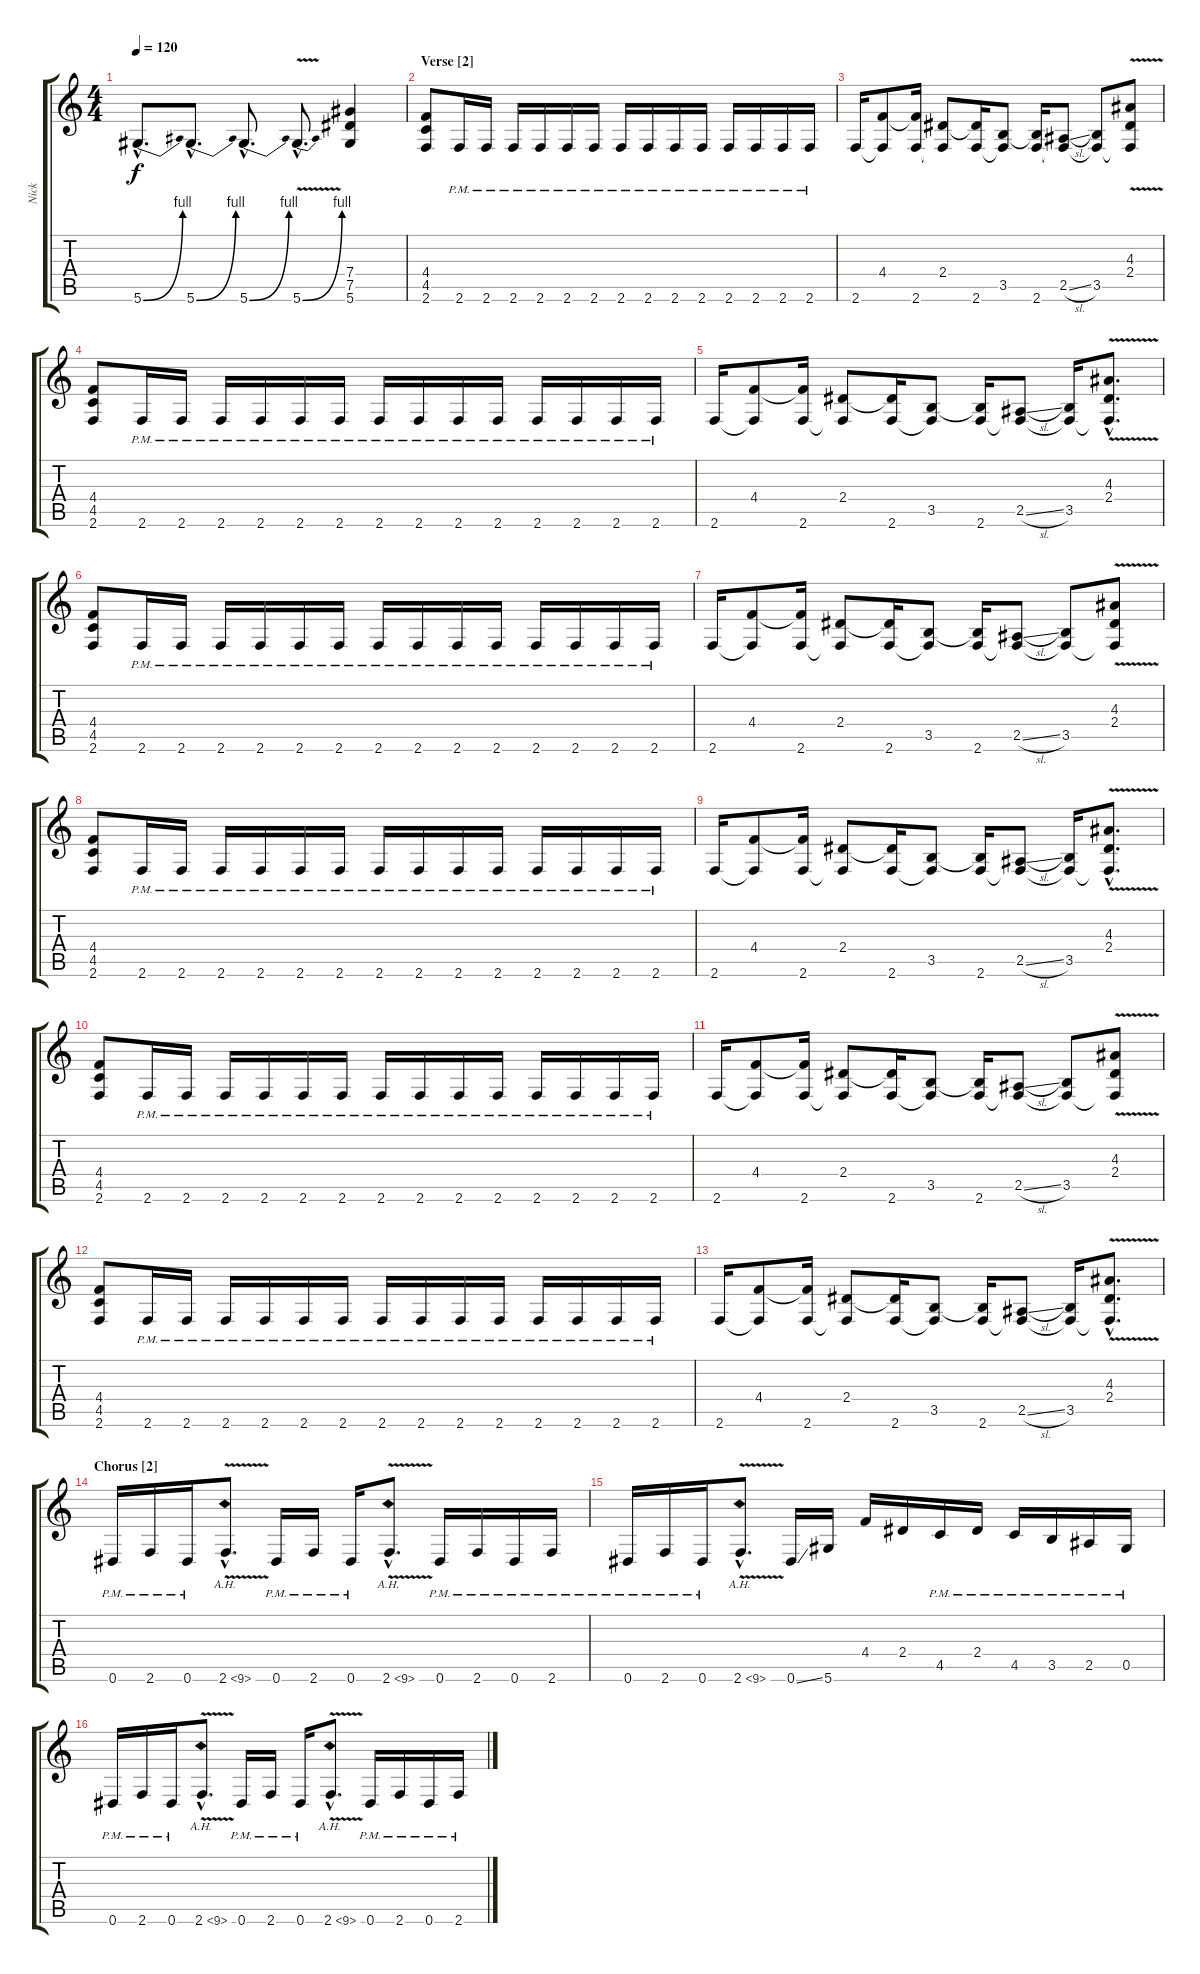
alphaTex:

\track ("Nick" "Nick") {instrument distortionguitar}
\staff {score tabs}
\tuning (Eb4 Bb3 Gb3 Db3 Ab2 Eb2) {hide}
\ts (4 4)
\tempo 120
\clef g2
\ks c
5.6{be (bend 0 0 60 4) hac}.8{d dy f} 5.6{be (bend 0 0 60 4) hac}.8{d} 5.6{be (bend 0 0 60 4) hac}.8{d} 5.6{be (bend 0 0 60 4) v hac}.8{d} (7.4 7.5 5.6).4 |
\section ("" "Verse [2]")
(4.4 4.5 2.6).8 2.6{pm}.16 2.6{pm}.16 2.6{pm}.16 2.6{pm}.16 2.6{pm}.16 2.6{pm}.16 2.6{pm}.16 2.6{pm}.16 2.6{pm}.16 2.6{pm}.16 2.6{pm}.16 2.6{pm}.16 2.6{pm}.16 2.6{pm}.16 |
2.6.16 (4.4 2.6{t}).8 (4.4{t} 2.6).16 (2.4 2.6{t}).8 (2.4{t} 2.6).16 (3.5 2.6{t}).8 (3.5{t} 2.6).16 (2.5{sl} 2.6{t}).8 (3.5 2.6{t}).8 (4.3 2.4{v} 2.6{t}).8 |
(4.4 4.5 2.6).8 2.6{pm}.16 2.6{pm}.16 2.6{pm}.16 2.6{pm}.16 2.6{pm}.16 2.6{pm}.16 2.6{pm}.16 2.6{pm}.16 2.6{pm}.16 2.6{pm}.16 2.6{pm}.16 2.6{pm}.16 2.6{pm}.16 2.6{pm}.16 |
2.6.16 (4.4 2.6{t}).8 (4.4{t} 2.6).16 (2.4 2.6{t}).8 (2.4{t} 2.6).16 (3.5 2.6{t}).8 (3.5{t} 2.6).16 (2.5{sl} 2.6{t}).8 (3.5 2.6{t}).16 (4.3{v hac} 2.4{v hac} 2.6{hac t}).8{d} |
(4.4 4.5 2.6).8 2.6{pm}.16 2.6{pm}.16 2.6{pm}.16 2.6{pm}.16 2.6{pm}.16 2.6{pm}.16 2.6{pm}.16 2.6{pm}.16 2.6{pm}.16 2.6{pm}.16 2.6{pm}.16 2.6{pm}.16 2.6{pm}.16 2.6{pm}.16 |
2.6.16 (4.4 2.6{t}).8 (4.4{t} 2.6).16 (2.4 2.6{t}).8 (2.4{t} 2.6).16 (3.5 2.6{t}).8 (3.5{t} 2.6).16 (2.5{sl} 2.6{t}).8 (3.5 2.6{t}).8 (4.3 2.4{v} 2.6{t}).8 |
(4.4 4.5 2.6).8 2.6{pm}.16 2.6{pm}.16 2.6{pm}.16 2.6{pm}.16 2.6{pm}.16 2.6{pm}.16 2.6{pm}.16 2.6{pm}.16 2.6{pm}.16 2.6{pm}.16 2.6{pm}.16 2.6{pm}.16 2.6{pm}.16 2.6{pm}.16 |
2.6.16 (4.4 2.6{t}).8 (4.4{t} 2.6).16 (2.4 2.6{t}).8 (2.4{t} 2.6).16 (3.5 2.6{t}).8 (3.5{t} 2.6).16 (2.5{sl} 2.6{t}).8 (3.5 2.6{t}).16 (4.3{v hac} 2.4{v hac} 2.6{hac t}).8{d} |
(4.4 4.5 2.6).8 2.6{pm}.16 2.6{pm}.16 2.6{pm}.16 2.6{pm}.16 2.6{pm}.16 2.6{pm}.16 2.6{pm}.16 2.6{pm}.16 2.6{pm}.16 2.6{pm}.16 2.6{pm}.16 2.6{pm}.16 2.6{pm}.16 2.6{pm}.16 |
2.6.16 (4.4 2.6{t}).8 (4.4{t} 2.6).16 (2.4 2.6{t}).8 (2.4{t} 2.6).16 (3.5 2.6{t}).8 (3.5{t} 2.6).16 (2.5{sl} 2.6{t}).8 (3.5 2.6{t}).8 (4.3 2.4{v} 2.6{t}).8 |
(4.4 4.5 2.6).8 2.6{pm}.16 2.6{pm}.16 2.6{pm}.16 2.6{pm}.16 2.6{pm}.16 2.6{pm}.16 2.6{pm}.16 2.6{pm}.16 2.6{pm}.16 2.6{pm}.16 2.6{pm}.16 2.6{pm}.16 2.6{pm}.16 2.6{pm}.16 |
2.6.16 (4.4 2.6{t}).8 (4.4{t} 2.6).16 (2.4 2.6{t}).8 (2.4{t} 2.6).16 (3.5 2.6{t}).8 (3.5{t} 2.6).16 (2.5{sl} 2.6{t}).8 (3.5 2.6{t}).16 (4.3{v hac} 2.4{v hac} 2.6{hac t}).8{d} |
\section ("" "Chorus [2]")
0.6{pm}.16 2.6{pm}.16 0.6{pm}.16 2.6{ah 7 v hac}.8{d} 0.6{pm}.16 2.6{pm}.16 0.6{pm}.16 2.6{ah 7 v hac}.8{d} 0.6{pm}.16 2.6{pm}.16 0.6{pm}.16 2.6{pm}.16 |
0.6{pm}.16 2.6{pm}.16 0.6{pm}.16 2.6{ah 7 v hac}.8{d} 0.6{ss}.16 5.6.16 4.4.16 2.4.16 4.5{pm}.16 2.4{pm}.16 4.5{pm}.16 3.5{pm}.16 2.5{pm}.16 0.5{pm}.16 |
0.6{pm}.16 2.6{pm}.16 0.6{pm}.16 2.6{ah 7 v hac}.8{d} 0.6{pm}.16 2.6{pm}.16 0.6{pm}.16 2.6{ah 7 v hac}.8{d} 0.6{pm}.16 2.6{pm}.16 0.6{pm}.16 2.6{pm}.16
